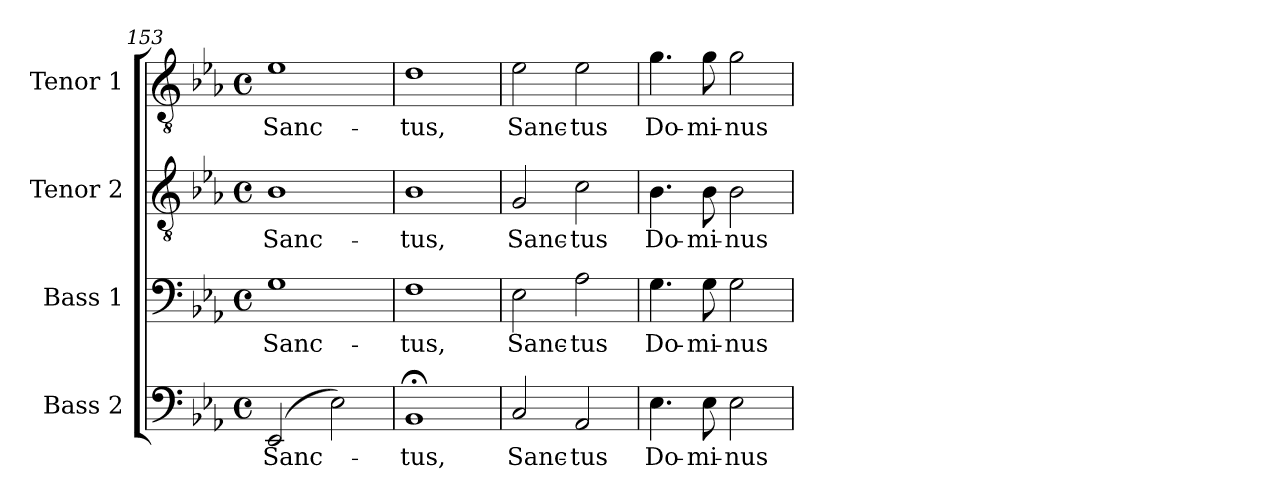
**kern	**text	**kern	**text	**kern	**text	**kern	**text
*part4	*part4	*part3	*part3	*part2	*part2	*part1	*part1
*staff4	*staff4	*staff3	*staff3	*staff2	*staff2	*staff1	*staff1
*I"Bass 2	*	*I"Bass 1	*	*I"Tenor 2	*	*I"Tenor 1	*
*I'B. 2	*	*I'B. 1	*	*I'T. 2	*	*I'T. 1	*
*clefF4	*	*clefF4	*	*clefGv2	*	*clefGv2	*
*k[b-e-a-]	*	*k[b-e-a-]	*	*k[b-e-a-]	*	*k[b-e-a-]	*
*E-:	*	*E-:	*	*E-:	*	*E-:	*
*M4/4	*	*M4/4	*	*M4/4	*	*M4/4	*
*met(c)	*	*met(c)	*	*met(c)	*	*met(c)	*
=153	=153	=153	=153	=153	=153	=153	=153
!	!LO:LY:b	!	!LO:LY:b	!	!LO:LY:b	!	!LO:LY:b
(2EE-/	Sanc-	1G	Sanc-	1B-	Sanc-	1e-	Sanc-
2E-\)	.	.	.	.	.	.	.
=154	=154	=154	=154	=154	=154	=154	=154
!	!LO:LY:b	!	!LO:LY:b	!	!LO:LY:b	!	!LO:LY:b
1BB-;<	-tus,	1F	-tus,	1B-	-tus,	1d	-tus,
=155	=155	=155	=155	=155	=155	=155	=155
!	!LO:LY:b	!	!LO:LY:b	!	!LO:LY:b	!	!LO:LY:b
2C/	Sanc-	2E-\	Sanc-	2G/	Sanc-	2e-\	Sanc-
!	!LO:LY:b	!	!LO:LY:b	!	!LO:LY:b	!	!LO:LY:b
2AA-/	-tus	2A-\	-tus	2c\	-tus	2e-\	-tus
=156	=156	=156	=156	=156	=156	=156	=156
!	!LO:LY:b	!	!LO:LY:b	!	!LO:LY:b	!	!LO:LY:b
4.E-\	Do-	4.G\	Do-	4.B-\	Do-	4.g\	Do-
!	!LO:LY:b	!	!LO:LY:b	!	!LO:LY:b	!	!LO:LY:b
8E-\	-mi-	8G\	-mi-	8B-\	-mi-	8g\	-mi-
!	!LO:LY:b	!	!LO:LY:b	!	!LO:LY:b	!	!LO:LY:b
2E-\	-nus	2G\	-nus	2B-\	-nus	2g\	-nus
=	=	=	=	=	=	=	=
*-	*-	*-	*-	*-	*-	*-	*-
